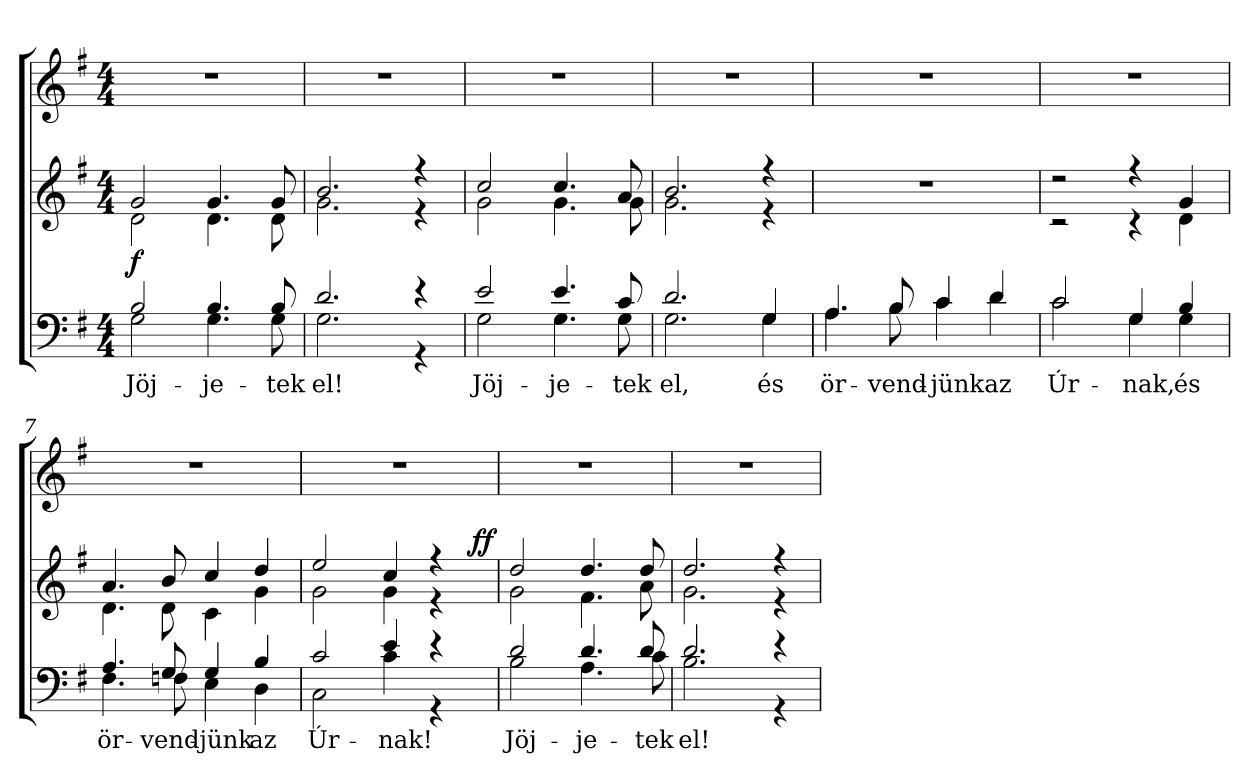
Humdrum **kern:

**kern	**text	**kern	**dynam	**kern
*part3	*part3	*part2	*part2	*part1
*staff3	*staff3	*staff2	*staff2	*staff1
*clefF4	*	*clefG2	*	*clefG2
*k[f#]	*	*k[f#]	*	*k[f#]
*e:	*	*e:	*	*e:
*M4/4	*	*M4/4	*	*M4/4
=1	=1	=1	=1	=1
*^	*	*	*	*
!	!	!	!LO:TX:a:B:t=Festivo	!	!
!	!	!LO:LY:a	!	!LO:DY:b	!
*	*	*	*^	*	*
2B/	2G\	Jöj-	2g/	2d\	f	1r
!	!	!LO:LY:a	!	!	!	!
4.B/	4.G\	-je-	4.g/	4.d\	.	.
!	!	!LO:LY:a	!	!	!	!
8B/	8G\	-tek	8g/	8d\	.	.
=2	=2	=2	=2	=2	=2	=2
!	!	!LO:LY:a	!	!	!	!
2.d/	2.G\	el!	2.b/	2.g\	.	1r
4r	4r	.	4r	4r	.	.
=3	=3	=3	=3	=3	=3	=3
!	!	!LO:LY:a	!	!	!	!
2e/	2G\	Jöj-	2cc/	2g\	.	1r
!	!	!LO:LY:a	!	!	!	!
4.e/	4.G\	-je-	4.cc/	4.g\	.	.
!	!	!LO:LY:a	!	!	!	!
8c/	8G\	-tek	8a/	8g\	.	.
=4	=4	=4	=4	=4	=4	=4
!	!	!LO:LY:a	!	!	!	!
2.d/	2.G\	el,	2.b/	2.g\	.	1r
!	!	!LO:LY:a	!	!	!	!
4G/	4G\	és	4r	4r	.	.
*	*	*	*v	*v	*	*
=5	=5	=5	=5	=5	=5
*	*	*	*^	*	*
!	!	!LO:LY:a	!	!	!	!
*	*	*	*v	*v	*	*
4.A/	4.A\	ör-	1r	.	1r
!	!	!LO:LY:a	!	!	!
8B/	8B\	-vend-	.	.	.
!	!	!LO:LY:a	!	!	!
4c/	4c\	-jünk	.	.	.
!	!	!LO:LY:a	!	!	!
4d/	4d\	az	.	.	.
!!LO:LB:g=z
=6	=6	=6	=6	=6	=6
!	!	!LO:LY:a	!	!	!
*	*	*	*^	*	*
2c/	2c\	Úr-	2r	2r	.	1r
!	!	!LO:LY:a	!	!	!	!
4G/	4G\	-nak,	4r	4r	.	.
!	!	!LO:LY:a	!	!	!	!
4B/	4G\	és	4g/	4d\	.	.
=7	=7	=7	=7	=7	=7	=7
!	!	!LO:LY:a	!	!	!	!
4.A/	4.F#\	ör-	4.a/	4.d\	.	1r
!	!	!LO:LY:a	!	!	!	!
8G/	8Fn\	-vend-	8b/	8d\	.	.
!	!	!LO:LY:a	!	!	!	!
4G/	4E\	-jünk	4cc/	4c\	.	.
!	!	!LO:LY:a	!	!	!	!
4B/	4D\	az	4dd/	4g\	.	.
*	*	*	*v	*v	*	*
=8	=8	=8	=8	=8	=8
*	*	*	*^	*	*
!	!	!LO:LY:a	!	!	!	!
*	*	*	*	*^	*	*
2c/	2C\	Úr-	2ee/	2g\	2ryy	.	1r
!	!	!LO:LY:a	!	!	!	!	!
4e/	4c\	-nak!	4cc/	4g\	4ryy	.	.
4r	4r	.	4r	4r	8ryy	.	.
.	.	.	.	.	32ryy	.	.
!	!	!	!	!	!	!LO:DY:a	!
.	.	.	.	.	16.ryy	ff	.
*	*	*	*v	*v	*v	*	*
=9	=9	=9	=9	=9	=9
*	*	*	*^	*	*
*	*	*	*	*^	*	*
!	!	!LO:LY:a	!	!	!	!	!
*	*	*	*	*v	*v	*	*
2d/	2B\	Jöj-	2dd/	2g\	.	1r
!	!	!LO:LY:a	!	!	!	!
4.d/	4.A\	-je-	4.dd/	4.f#\	.	.
!	!	!LO:LY:a	!	!	!	!
8d/	8c\	-tek	8dd/	8a\	.	.
=10	=10	=10	=10	=10	=10	=10
!	!	!LO:LY:a	!	!	!	!
2.d/	2.B\	el!	2.dd/	2.g\	.	1r
4r	4r	.	4r	4r	.	.
*v	*v	*	*	*	*	*
*	*	*v	*v	*	*
=	=	=	=	=
*-	*-	*-	*-	*-
